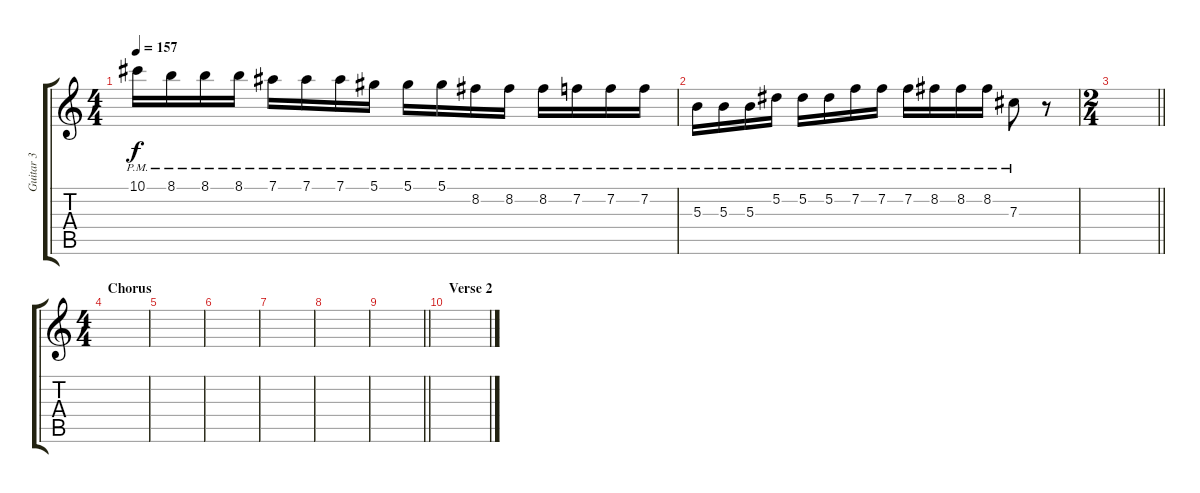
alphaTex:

\track ("Guitar 3" "Guitar 3") {instrument distortionguitar}
\staff {score tabs}
\tuning (Eb4 Bb3 Gb3 Db3 Ab2 Eb2) {hide}
\ts (4 4)
\tempo 157
\clef g2
\ks c
10.1{pm}.16{dy f} 8.1{pm}.16 8.1{pm}.16 8.1{pm}.16 7.1{pm}.16 7.1{pm}.16 7.1{pm}.16 5.1{pm}.16 5.1{pm}.16 5.1{pm}.16 8.2{pm}.16 8.2{pm}.16 8.2{pm}.16 7.2{pm}.16 7.2{pm}.16 7.2{pm}.16 |
5.3{pm}.16 5.3{pm}.16 5.3{pm}.16 5.2{pm}.16 5.2{pm}.16 5.2{pm}.16 7.2{pm}.16 7.2{pm}.16 7.2{pm}.16 8.2{pm}.16 8.2{pm}.16 8.2{pm}.16 7.3{pm}.8 r.8 |
\ts (2 4)
\barLineRight lightlight
|
\ts (4 4)
\section ("" "Chorus")
|
|
|
|
|
\barLineRight lightlight
|
\section ("" "Verse 2")
